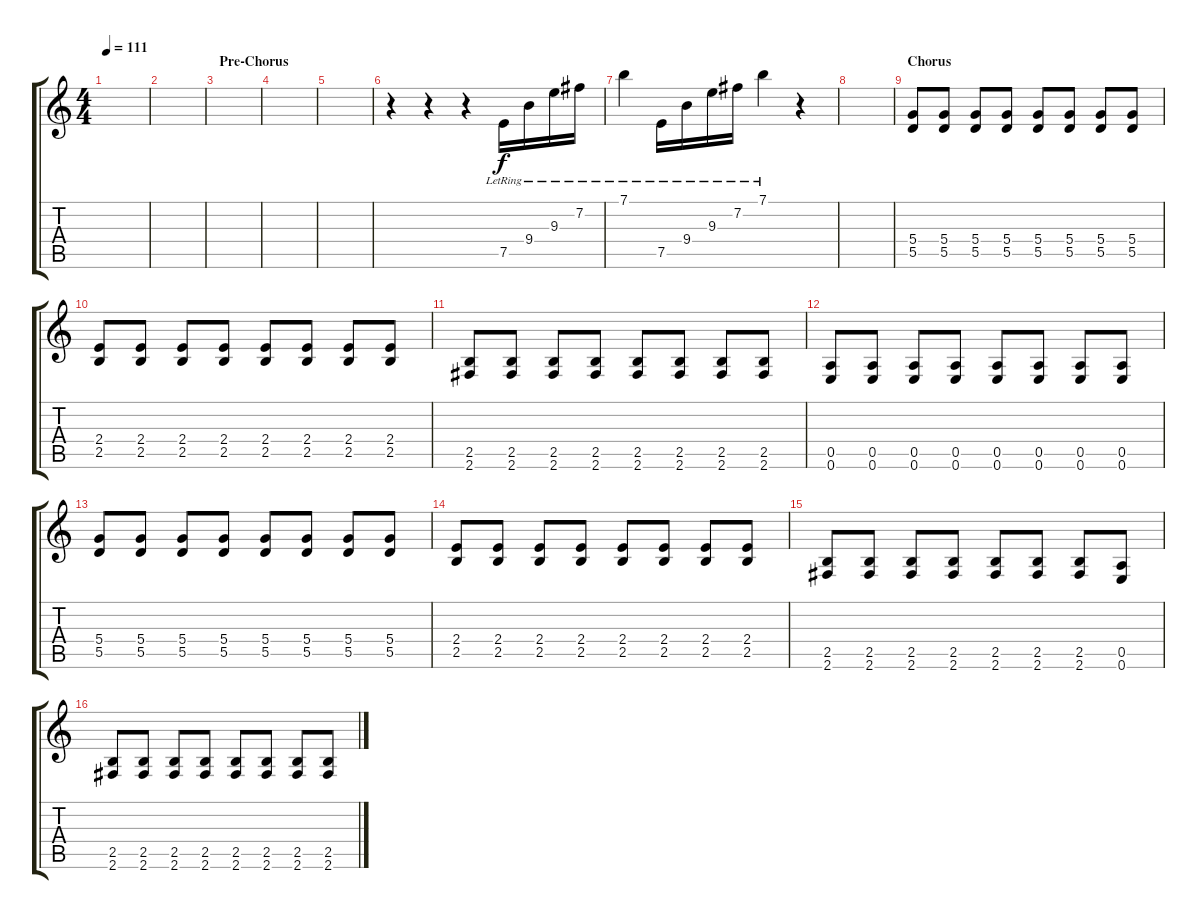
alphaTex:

\track "" {instrument acousticguitarsteel}
\staff {score tabs}
\tuning (E4 B3 G3 D3 A2 E2) {hide}
\ts (4 4)
\tempo 111
\clef g2
\ks c
|
|
\section ("" "Pre-Chorus")
|
|
|
r.4 r.4 r.4 7.5{lr}.16{volume 16 instrument orchestralharp} 9.4{lr}.16 9.3{lr}.16 7.2{lr}.16 |
7.1{lr}.4 7.5{lr}.16{dy f} 9.4{lr}.16 9.3{lr}.16 7.2{lr}.16 7.1{lr}.4 r.4 |
|
\section ("" "Chorus")
(5.4 5.5).8{volume 14 instrument distortionguitar} (5.4 5.5).8 (5.4 5.5).8 (5.4 5.5).8 (5.4 5.5).8 (5.4 5.5).8 (5.4 5.5).8 (5.4 5.5).8 |
(2.4 2.5).8 (2.4 2.5).8 (2.4 2.5).8 (2.4 2.5).8 (2.4 2.5).8 (2.4 2.5).8 (2.4 2.5).8 (2.4 2.5).8 |
(2.5 2.6).8 (2.5 2.6).8 (2.5 2.6).8 (2.5 2.6).8 (2.5 2.6).8 (2.5 2.6).8 (2.5 2.6).8 (2.5 2.6).8 |
(0.5 0.6).8 (0.5 0.6).8 (0.5 0.6).8 (0.5 0.6).8 (0.5 0.6).8 (0.5 0.6).8 (0.5 0.6).8 (0.5 0.6).8 |
(5.4 5.5).8 (5.4 5.5).8 (5.4 5.5).8 (5.4 5.5).8 (5.4 5.5).8 (5.4 5.5).8 (5.4 5.5).8 (5.4 5.5).8 |
(2.4 2.5).8 (2.4 2.5).8 (2.4 2.5).8 (2.4 2.5).8 (2.4 2.5).8 (2.4 2.5).8 (2.4 2.5).8 (2.4 2.5).8 |
(2.5 2.6).8 (2.5 2.6).8 (2.5 2.6).8 (2.5 2.6).8 (2.5 2.6).8 (2.5 2.6).8 (2.5 2.6).8 (0.5 0.6).8 |
(2.5 2.6).8 (2.5 2.6).8 (2.5 2.6).8 (2.5 2.6).8 (2.5 2.6).8 (2.5 2.6).8 (2.5 2.6).8 (2.5 2.6).8
